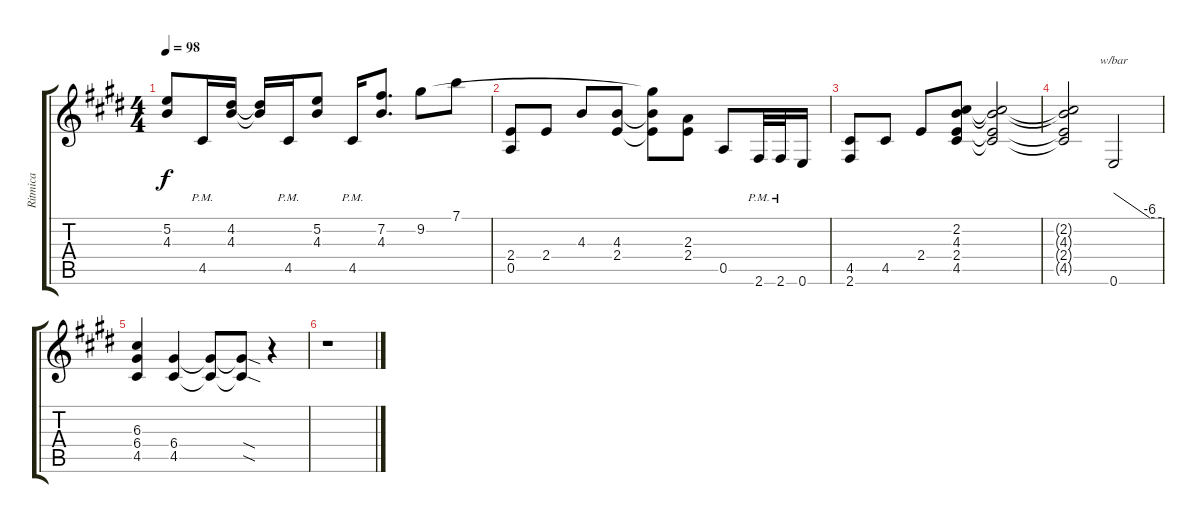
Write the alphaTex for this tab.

\track ("Ritmica" "Ritmica") {instrument overdrivenguitar}
\staff {score tabs}
\tuning (E4 B3 G3 D3 A2 E2) {hide}
\ts (4 4)
\tempo 98
\clef g2
\ks c#minor
(5.2 4.3).8{dy f} 4.5{pm}.16 (4.2 4.3).16 (4.2{t} 4.3{t}).16 4.5{pm}.16 (5.2 4.3).8 4.5{pm}.16 (7.2 4.3).8{d} 9.2.8 7.1.8 |
(2.4 0.5).8 2.4.8 4.3.8 (4.3 2.4).8 (9.2{t} 4.3{t} 2.4{t}).8 (2.3 2.4).8 0.5.8 2.6{pm}.32 2.6{pm}.32 0.6.16 |
\ks e
(4.5 2.6).8 4.5.8 2.4.8 (2.2 4.3 2.4 4.5).8 (2.2{t} 4.3{t} 2.4{t} 4.5{t}).2 |
\ks c#minor
(2.2{t} 4.3{t} 2.4{t} 4.5{t}).2 0.6.2{tbe (custom default 0 0 45 -24 60 -24)} |
(6.3 6.4 4.5).4 (6.4 4.5).4 (6.4{t} 4.5{t}).8 (6.4{sod t} 4.5{sod t}).8 r.4 |
r.1
